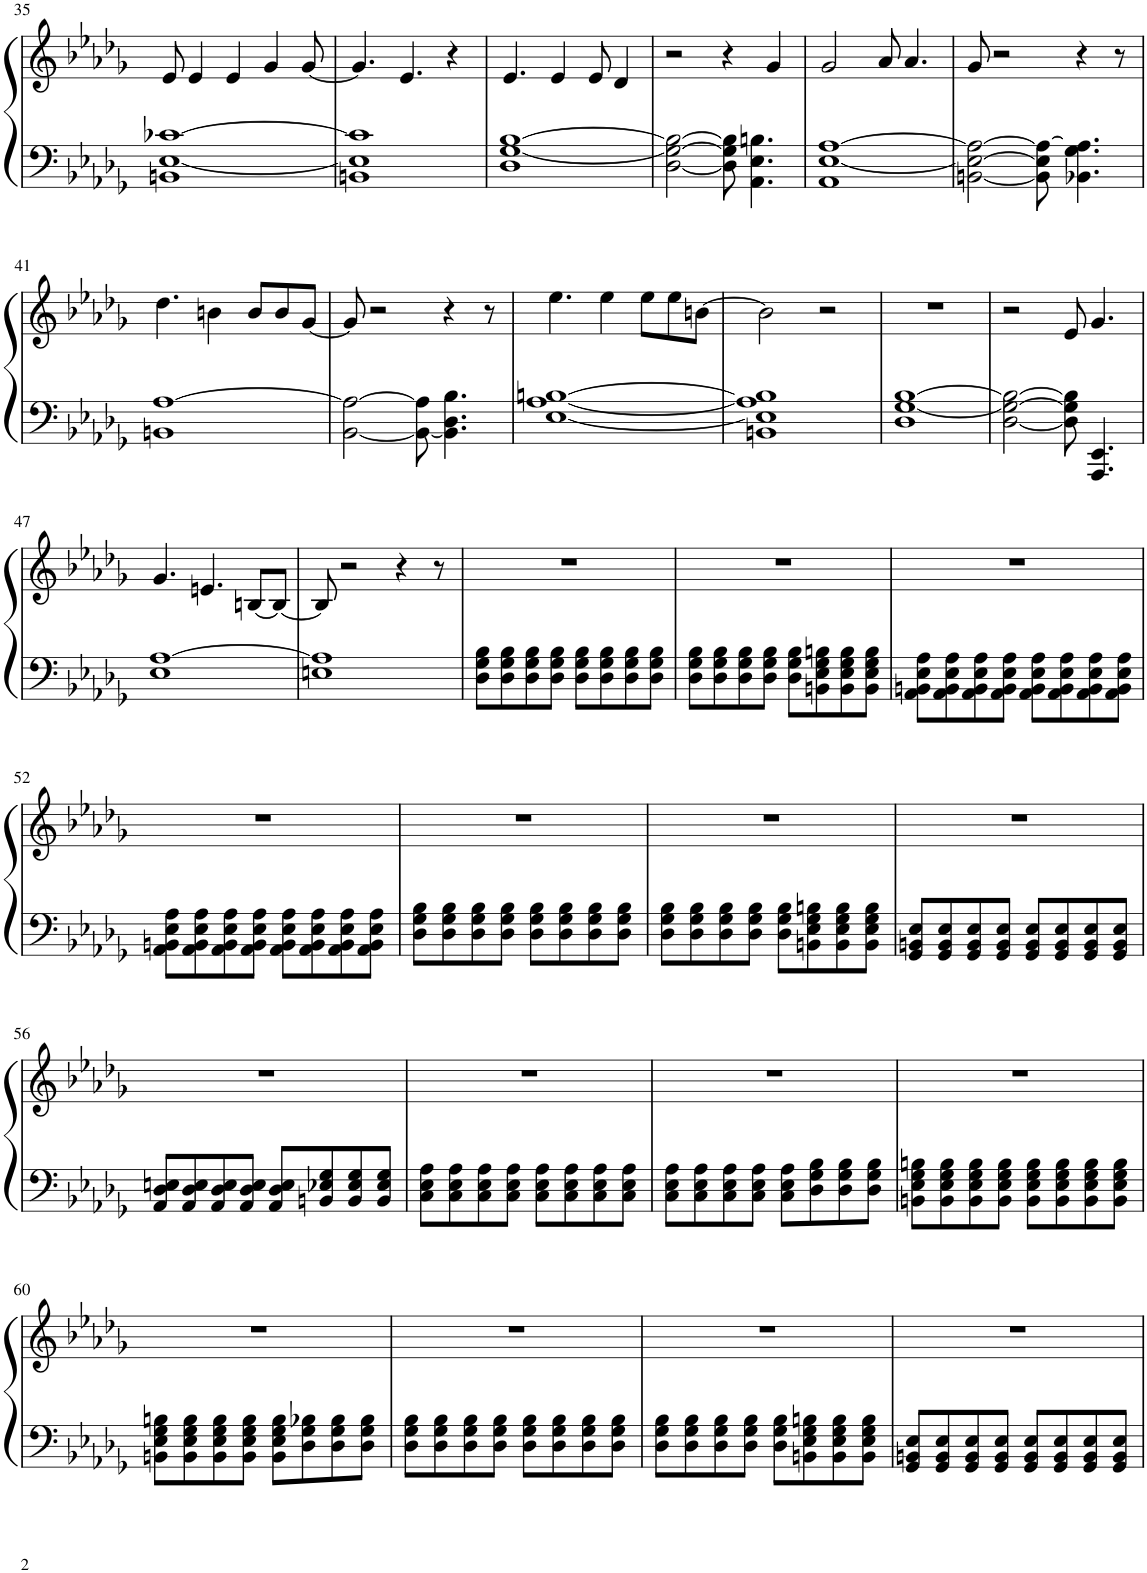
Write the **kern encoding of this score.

**kern	**kern
*part1	*part1
*staff2	*staff1
*I"Klavír	*
*I'Kl.	*
!!LO:PB:g=z
*clefF4	*clefG2
*k[b-e-a-d-g-]	*k[b-e-a-d-g-]
*M4/4	*M4/4
=35	=35
1BBn [1E- [1c-X	8e-/
.	4e-/
.	4e-/
.	4g-/
.	[8g-/
=36	=36
1BBn 1E-] 1c-]	4.g-/]
.	4.e-/
.	4r
=37	=37
1D- [1G- [1B-	4.e-/
.	4e-/
.	8e-/
.	4d-/
=38	=38
[2D-\ 2G-\_ 2B-\_	2r
8D-\] 8G-\] 8B-\]	4r
4.AA-\ 4.E-\ 4.Bn\	.
.	4g-/
=39	=39
1AA- [1E- [1A-	2g-/
.	8a-/
.	4.a-/
=40	=40
[2BBn\ 2E-\_ 2A-\_	8g-/
.	2r
8BB\] 8E-\] 8A-\_	.
4.BB-X\ 4.G-\ 4.A-\]	4r
.	8r
!!LO:LB:g=z
=41	=41
1BBn [1A-	4.dd-\
.	4bn\
.	8b/L
.	8b/
.	[8g-/J
=42	=42
[2BB-\ 2A-\_	8g-/]
.	2r
8BB-\_ 8A-\]	.
4.BB-\] 4.D-\ 4.B-\	4r
.	8r
=43	=43
[1E- [1A- [1Bn	4.ee-\
.	4ee-\
.	8ee-\L
.	8ee-\
.	[8bn\J
=44	=44
1BBn 1E-] 1A-] 1B]	2b\]
.	2r
=45	=45
1D- [1G- [1B-	1r
=46	=46
[2D-\ 2G-\_ 2B-\_	2r
8D-\] 8G-\] 8B-\]	8e-/
4.AAA-/ 4.EE-/	4.g-/
!!LO:LB:g=z
=47	=47
1E- [1A-	4.g-/
.	4.en/
.	[8Bn/L
.	8B/J_
=48	=48
1En 1A-]	8B/]
.	2r
.	4r
.	8r
=49	=49
8D-\ 8G-\ 8B-\L	1r
8D-\ 8G-\ 8B-\	.
8D-\ 8G-\ 8B-\	.
8D-\ 8G-\ 8B-\J	.
8D-\ 8G-\ 8B-\L	.
8D-\ 8G-\ 8B-\	.
8D-\ 8G-\ 8B-\	.
8D-\ 8G-\ 8B-\J	.
=50	=50
8D-\ 8G-\ 8B-\L	1r
8D-\ 8G-\ 8B-\	.
8D-\ 8G-\ 8B-\	.
8D-\ 8G-\ 8B-\J	.
8D-\ 8G-\ 8B-\L	.
8BBn\ 8E-\ 8G-\ 8Bn\	.
8BB\ 8E-\ 8G-\ 8B\	.
8BB\ 8E-\ 8G-\ 8B\J	.
=51	=51
8AA-\ 8BBn\ 8E-\ 8A-\L	1r
8AA-\ 8BB\ 8E-\ 8A-\	.
8AA-\ 8BB\ 8E-\ 8A-\	.
8AA-\ 8BB\ 8E-\ 8A-\J	.
8AA-\ 8BB\ 8E-\ 8A-\L	.
8AA-\ 8BB\ 8E-\ 8A-\	.
8AA-\ 8BB\ 8E-\ 8A-\	.
8AA-\ 8BB\ 8E-\ 8A-\J	.
!!LO:LB:g=z
=52	=52
8AA-\ 8BBn\ 8E-\ 8A-\L	1r
8AA-\ 8BB\ 8E-\ 8A-\	.
8AA-\ 8BB\ 8E-\ 8A-\	.
8AA-\ 8BB\ 8E-\ 8A-\J	.
8AA-\ 8BB\ 8E-\ 8A-\L	.
8AA-\ 8BB\ 8E-\ 8A-\	.
8AA-\ 8BB\ 8E-\ 8A-\	.
8AA-\ 8BB\ 8E-\ 8A-\J	.
=53	=53
8D-\ 8G-\ 8B-\L	1r
8D-\ 8G-\ 8B-\	.
8D-\ 8G-\ 8B-\	.
8D-\ 8G-\ 8B-\J	.
8D-\ 8G-\ 8B-\L	.
8D-\ 8G-\ 8B-\	.
8D-\ 8G-\ 8B-\	.
8D-\ 8G-\ 8B-\J	.
=54	=54
8D-\ 8G-\ 8B-\L	1r
8D-\ 8G-\ 8B-\	.
8D-\ 8G-\ 8B-\	.
8D-\ 8G-\ 8B-\J	.
8D-\ 8G-\ 8B-\L	.
8BBn\ 8E-\ 8G-\ 8Bn\	.
8BB\ 8E-\ 8G-\ 8B\	.
8BB\ 8E-\ 8G-\ 8B\J	.
=55	=55
8GG-/ 8BBn/ 8E-/L	1r
8GG-/ 8BB/ 8E-/	.
8GG-/ 8BB/ 8E-/	.
8GG-/ 8BB/ 8E-/J	.
8GG-/ 8BB/ 8E-/L	.
8GG-/ 8BB/ 8E-/	.
8GG-/ 8BB/ 8E-/	.
8GG-/ 8BB/ 8E-/J	.
!!LO:LB:g=z
=56	=56
8AA-/ 8D-/ 8En/L	1r
8AA-/ 8D-/ 8E/	.
8AA-/ 8D-/ 8E/	.
8AA-/ 8D-/ 8E/J	.
8AA-/ 8D-/ 8E/L	.
8BBn/ 8E-X/ 8G-/	.
8BB/ 8E-/ 8G-/	.
8BB/ 8E-/ 8G-/J	.
=57	=57
8C\ 8E-\ 8A-\L	1r
8C\ 8E-\ 8A-\	.
8C\ 8E-\ 8A-\	.
8C\ 8E-\ 8A-\J	.
8C\ 8E-\ 8A-\L	.
8C\ 8E-\ 8A-\	.
8C\ 8E-\ 8A-\	.
8C\ 8E-\ 8A-\J	.
=58	=58
8C\ 8E-\ 8A-\L	1r
8C\ 8E-\ 8A-\	.
8C\ 8E-\ 8A-\	.
8C\ 8E-\ 8A-\J	.
8C\ 8E-\ 8A-\L	.
8D-\ 8G-\ 8B-\	.
8D-\ 8G-\ 8B-\	.
8D-\ 8G-\ 8B-\J	.
=59	=59
8BBn\ 8E-\ 8G-\ 8Bn\L	1r
8BB\ 8E-\ 8G-\ 8B\	.
8BB\ 8E-\ 8G-\ 8B\	.
8BB\ 8E-\ 8G-\ 8B\J	.
8BB\ 8E-\ 8G-\ 8B\L	.
8BB\ 8E-\ 8G-\ 8B\	.
8BB\ 8E-\ 8G-\ 8B\	.
8BB\ 8E-\ 8G-\ 8B\J	.
!!LO:LB:g=z
=60	=60
8BBn\ 8E-\ 8G-\ 8Bn\L	1r
8BB\ 8E-\ 8G-\ 8B\	.
8BB\ 8E-\ 8G-\ 8B\	.
8BB\ 8E-\ 8G-\ 8B\J	.
8BB\ 8E-\ 8G-\ 8B\L	.
8D-\ 8G-\ 8B-X\	.
8D-\ 8G-\ 8B-\	.
8D-\ 8G-\ 8B-\J	.
=61	=61
8D-\ 8G-\ 8B-\L	1r
8D-\ 8G-\ 8B-\	.
8D-\ 8G-\ 8B-\	.
8D-\ 8G-\ 8B-\J	.
8D-\ 8G-\ 8B-\L	.
8D-\ 8G-\ 8B-\	.
8D-\ 8G-\ 8B-\	.
8D-\ 8G-\ 8B-\J	.
=62	=62
8D-\ 8G-\ 8B-\L	1r
8D-\ 8G-\ 8B-\	.
8D-\ 8G-\ 8B-\	.
8D-\ 8G-\ 8B-\J	.
8D-\ 8G-\ 8B-\L	.
8BBn\ 8E-\ 8G-\ 8Bn\	.
8BB\ 8E-\ 8G-\ 8B\	.
8BB\ 8E-\ 8G-\ 8B\J	.
=63	=63
8GG-/ 8BBn/ 8E-/L	1r
8GG-/ 8BB/ 8E-/	.
8GG-/ 8BB/ 8E-/	.
8GG-/ 8BB/ 8E-/J	.
8GG-/ 8BB/ 8E-/L	.
8GG-/ 8BB/ 8E-/	.
8GG-/ 8BB/ 8E-/	.
8GG-/ 8BB/ 8E-/J	.
=	=
*-	*-
